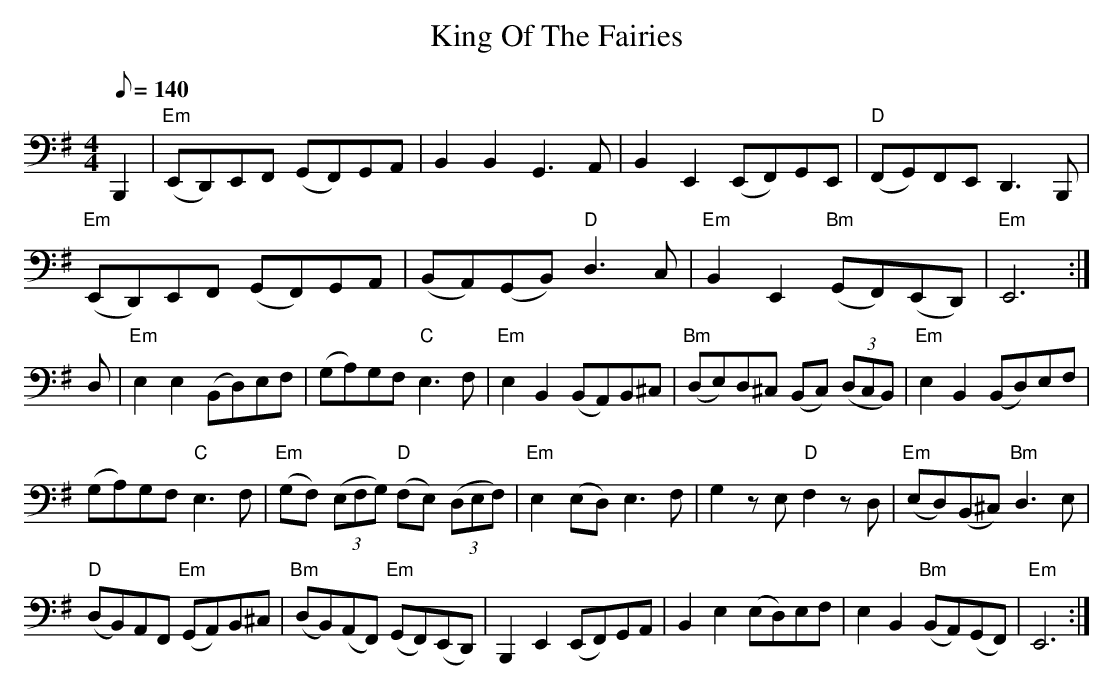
X:1
T: King Of The Fairies
M: 4/4
L: 1/8
Q: 140
K: Em clef=bass middle=d
B,2 |\
"Em" (ED)EF (GF)GA | B2B2 G3 A | B2E2 (EF)GE | "D" (FG)FE D3 B, |
"Em" (ED)EF (GF)GA | (BA)(GB) "D" d3 c | "Em" B2E2 "Bm" (GF)(ED) |\
"Em" E6 :|
d |\
"Em" e2 e2 (Bd)ef | (ga)gf "C" e3 f | "Em" e2 B2 (BA)B^c |\
"Bm" (de)d^c (Bc) (3(dcB) | "Em" e2 B2 (Bd)ef |
(ga)gf "C" e3 f | "Em" (gf) (3(efg) "D" (fe) (3(def) |\
"Em" e2 (ed) e3 f | g2 z e "D" f2 z d | "Em" (ed)(B^c) "Bm" d3 e |
"D" (dB)AF "Em" (GA)B^c | "Bm" (dB)(AF) "Em" (GF)(ED) |\
B,2 E2 (EF)GA | B2 e2 (ed)ef | e2 B2 "Bm" (BA)(GF) |\
"Em" E6 :|]
